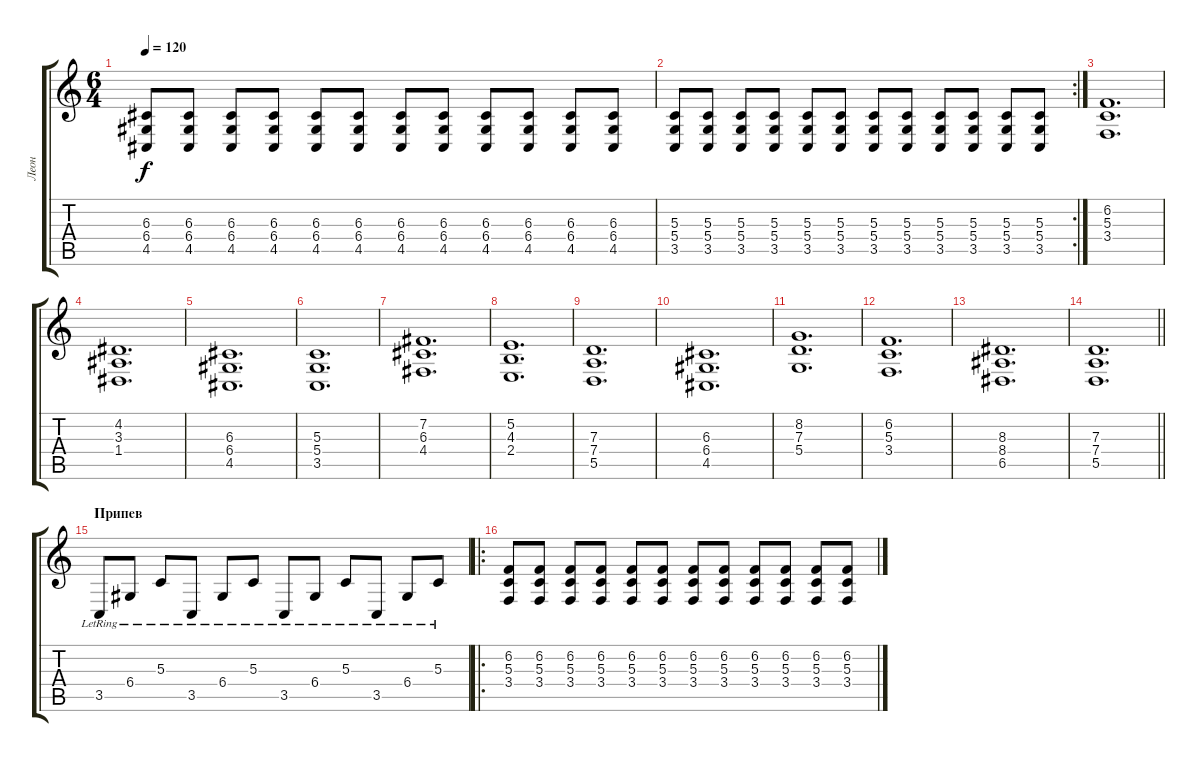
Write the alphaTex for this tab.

\track ("Леон" "Леон") {instrument choiraahs}
\staff {score tabs}
\tuning (E4 B3 G3 D3 A2 E2) {hide}
\ts (6 4)
\tempo 120
\clef g2
\ks c
(6.3 6.4 4.5).8{dy f} (6.3 6.4 4.5).8 (6.3 6.4 4.5).8 (6.3 6.4 4.5).8 (6.3 6.4 4.5).8 (6.3 6.4 4.5).8 (6.3 6.4 4.5).8 (6.3 6.4 4.5).8 (6.3 6.4 4.5).8 (6.3 6.4 4.5).8 (6.3 6.4 4.5).8 (6.3 6.4 4.5).8 |
\rc 2
(5.3 5.4 3.5).8 (5.3 5.4 3.5).8 (5.3 5.4 3.5).8 (5.3 5.4 3.5).8 (5.3 5.4 3.5).8 (5.3 5.4 3.5).8 (5.3 5.4 3.5).8 (5.3 5.4 3.5).8 (5.3 5.4 3.5).8 (5.3 5.4 3.5).8 (5.3 5.4 3.5).8 (5.3 5.4 3.5).8 |
(6.2 5.3 3.4).1{d volume 12 instrument choiraahs} |
(4.2 3.3 1.4).1{d} |
(6.3 6.4 4.5).1{d} |
(5.3 5.4 3.5).1{d} |
(7.2 6.3 4.4).1{d} |
(5.2 4.3 2.4).1{d} |
(7.3 7.4 5.5).1{d} |
(6.3 6.4 4.5).1{d} |
(8.2 7.3 5.4).1{d} |
(6.2 5.3 3.4).1{d} |
(8.3 8.4 6.5).1{d} |
\barLineRight lightlight
(7.3 7.4 5.5).1{d} |
\section ("" "Припев")
3.5{lr}.8{volume 16 instrument brightacousticpiano} 6.4{lr}.8 5.3{lr}.8 3.5{lr}.8 6.4{lr}.8 5.3{lr}.8 3.5{lr}.8 6.4{lr}.8 5.3{lr}.8 3.5{lr}.8 6.4{lr}.8 5.3{lr}.8 |
\ro
(6.2 5.3 3.4).8{volume 16 instrument stringensemble1} (6.2 5.3 3.4).8 (6.2 5.3 3.4).8 (6.2 5.3 3.4).8 (6.2 5.3 3.4).8 (6.2 5.3 3.4).8 (6.2 5.3 3.4).8 (6.2 5.3 3.4).8 (6.2 5.3 3.4).8 (6.2 5.3 3.4).8 (6.2 5.3 3.4).8 (6.2 5.3 3.4).8
